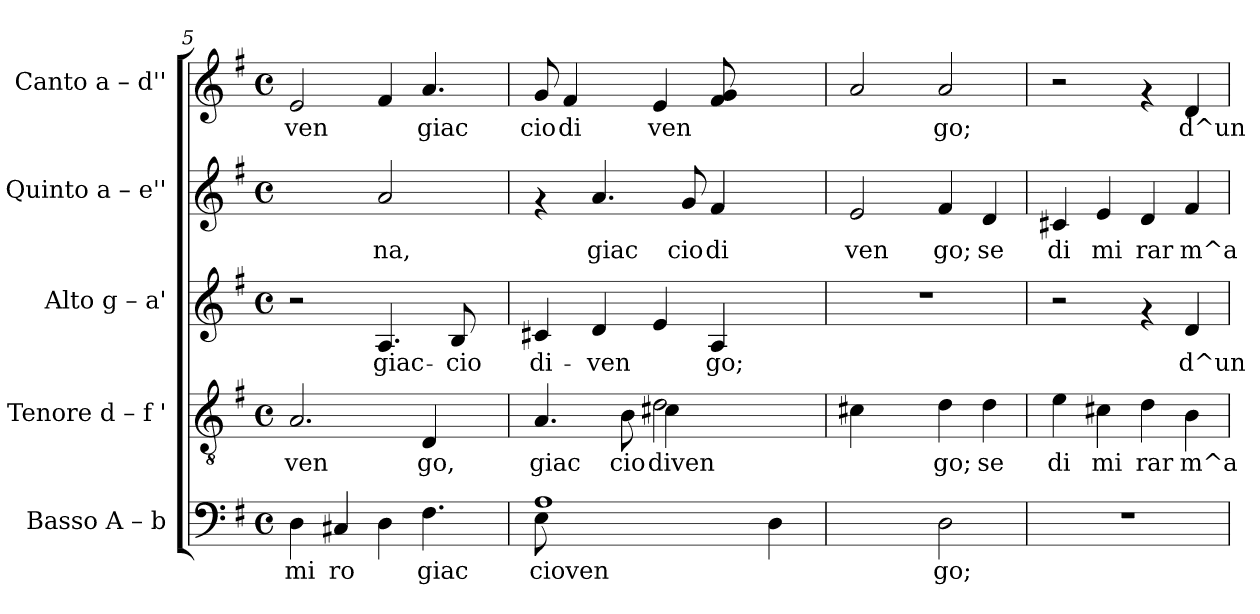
**kern	**text	**kern	**text	**kern	**text	**kern	**text	**kern	**text
*part5	*part5	*part4	*part4	*part3	*part3	*part2	*part2	*part1	*part1
*staff5	*staff5	*staff4	*staff4	*staff3	*staff3	*staff2	*staff2	*staff1	*staff1
*I"Basso  A – b	*	*I"Tenore  d – f '	*	*I"Alto  g – a'	*	*I"Quinto  a – e''	*	*I"Canto  a – d''	*
*clefF4	*	*clefGv2	*	*clefG2	*	*clefG2	*	*clefG2	*
*k[f#]	*	*k[f#]	*	*k[f#]	*	*k[f#]	*	*k[f#]	*
*G:	*	*G:	*	*G:	*	*G:	*	*G:	*
*M4/4	*	*M4/4	*	*M4/4	*	*M4/4	*	*M4/4	*
*met(c)	*	*met(c)	*	*met(c)	*	*met(c)	*	*met(c)	*
=5	=5	=5	=5	=5	=5	=5	=5	=5	=5
!	!LO:LY:b:rj	!	!LO:LY:b:rj	!	!	!	!	!	!LO:LY:b:rj
4D\	mi	2.A/	ven	2r	.	2ryy	.	2e/	ven
!	!LO:LY:b:rj	!	!	!	!	!	!	!	!
4C#X/	ro	.	.	.	.	.	.	.	.
!	!	!	!	!	!LO:LY:b:rj	!	!LO:LY:b:rj	!	!
4D\	.	.	.	4.A/	giac-	2a/	na,	4f#/	.
!	!LO:LY:b:rj	!	!LO:LY:b:rj	!	!	!	!	!	!LO:LY:b:rj
4.F#\	giac	4D/	go,	.	.	.	.	4.a/	giac
!	!	!	!	!	!LO:LY:b:rj	!	!	!	!
.	.	.	.	8B/	-cio	.	.	.	.
.	.	8ryy	.	8ryy	.	8ryy	.	.	.
=6	=6	=6	=6	=6	=6	=6	=6	=6	=6
*^	*	*	*	*	*	*	*	*	*
!	!	!LO:LY:b:rj	!	!LO:LY:b:rj	!	!LO:LY:b:rj	!	!	!	!LO:LY:b:rj
*	*	*	*^	*	*	*	*	*	*	*
1A	8E\	cioven	4.A/	2ryy	giac	4c#/	di-	4rf	.	8g/	cio
!	!	!	!	!	!	!	!	!	!	!	!LO:LY:b:rj
.	1ryy	.	.	.	.	.	.	.	.	4f#/	di
!	!	!	!	!	!	!	!LO:LY:b:rj	!	!LO:LY:b:rj	!	!
.	.	.	.	.	.	4d/	-ven-	4.a/	giac	.	.
!	!	!	!	!	!LO:LY:b:rj	!	!	!	!	!	!
.	.	.	8B\	.	cio	.	.	.	.	8ryy	.
!	!	!	!	!	!LO:LY:b:rj	!	!LO:LY:b:rj	!	!	!	!LO:LY:b:rj
.	.	.	2d\	4c#X\	diven	4e/	--	.	.	4e/	ven
!	!	!	!	!	!	!	!	!	!LO:LY:b:rj	!	!
.	.	.	.	.	.	.	.	8g/	cio	.	.
!	!	!	!	!	!	!	!LO:LY:b:rj	!	!LO:LY:b:rj	!	!LO:LY:b:rj
.	.	.	.	4ryy	.	4A/	-go;	4f#/	di	8f#/ 8g/	.
.	.	.	.	.	.	.	.	.	.	4.ryy	.
!	!	!LO:LY:b:rj	!	!	!	!	!	!	!	!	!
4D\	.	.	4ryy	4ryy	.	4ryy	.	4ryy	.	.	.
.	8ryy	.	.	.	.	.	.	.	.	.	.
*	*	*	*v	*v	*	*	*	*	*	*	*
=7	=7	=7	=7	=7	=7	=7	=7	=7	=7	=7
!	!	!	!	!LO:LY:b:rj	!	!	!	!LO:LY:b:rj	!	!LO:LY:b:rj
*v	*v	*	*	*	*	*	*	*	*	*
2ryy	.	4c#X\	.	1r	.	2e/	ven	2a/	.
.	.	4ryy	.	.	.	.	.	.	.
!	!LO:LY:b:rj	!	!LO:LY:b:rj	!	!	!	!LO:LY:b:rj	!	!LO:LY:b:rj
2D\	go;	4d\	go;	.	.	4f#/	go;	2a/	go;
!	!	!	!LO:LY:b:rj	!	!	!	!LO:LY:b:rj	!	!
.	.	4d\	se	.	.	4d/	se	.	.
!!LO:PB:g=z
=8	=8	=8	=8	=8	=8	=8	=8	=8	=8
!	!	!	!LO:LY:b:rj	!	!	!	!LO:LY:b:rj	!	!
1r	.	4e\	di	2r	.	4c#X/	di	2r	.
!	!	!	!LO:LY:b:rj	!	!	!	!LO:LY:b:rj	!	!
.	.	4c#X\	mi	.	.	4e/	mi	.	.
!	!	!	!LO:LY:b:rj	!	!	!	!LO:LY:b:rj	!	!
.	.	4d\	rar	4rf	.	4d/	rar	4rf	.
!	!	!	!LO:LY:b:rj	!	!LO:LY:b:rj	!	!LO:LY:b:rj	!	!LO:LY:b:rj
.	.	4B\	m^a	4d/	d^un	4f#/	m^a	4d/	d^un
=	=	=	=	=	=	=	=	=	=
*-	*-	*-	*-	*-	*-	*-	*-	*-	*-
